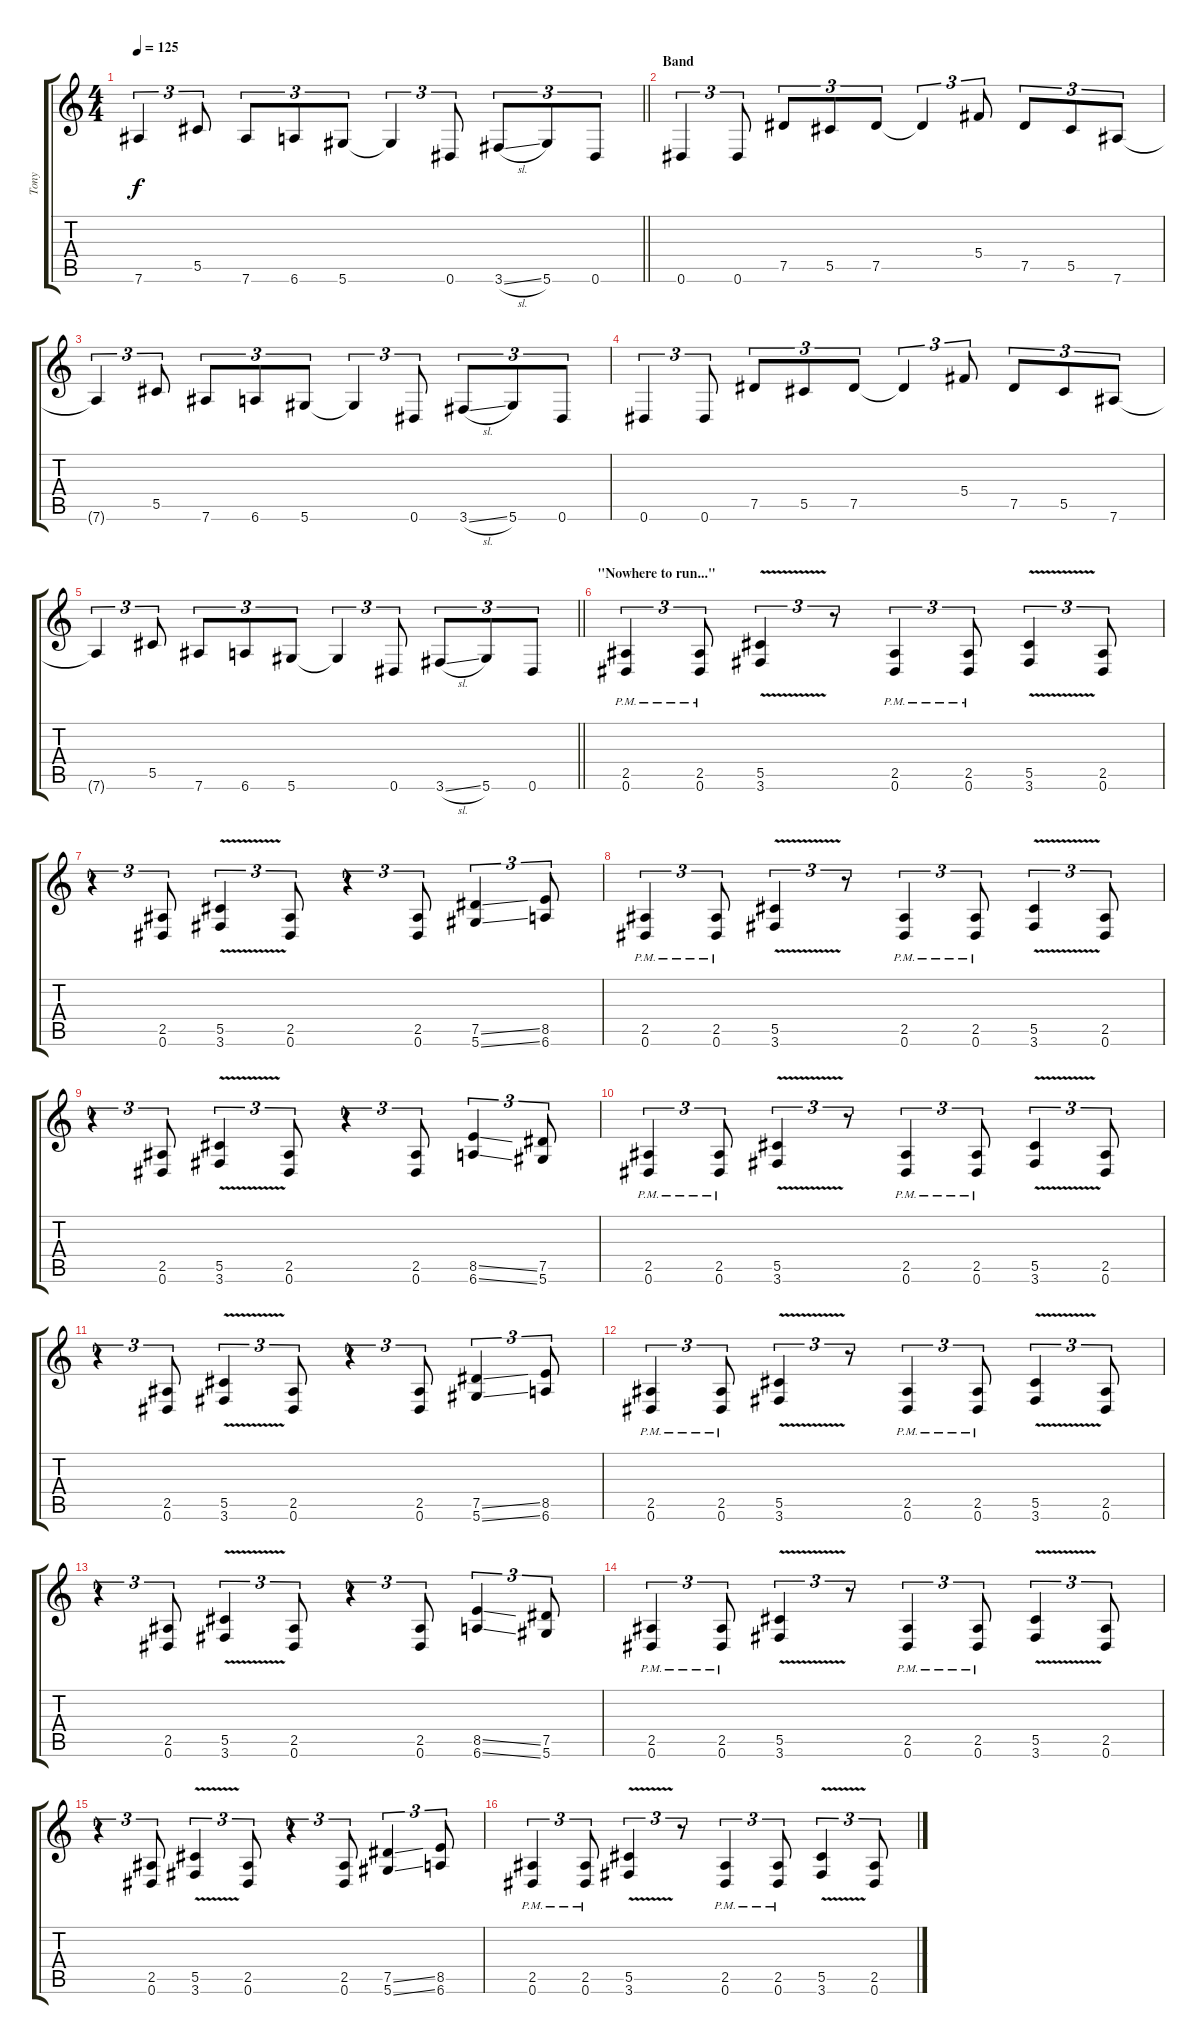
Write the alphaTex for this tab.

\track ("Tony" "Tony") {instrument overdrivenguitar}
\staff {score tabs}
\tuning (Eb4 Bb3 Gb3 Db3 Ab2 Eb2) {hide}
\ts (4 4)
\tempo 125
\clef g2
\barLineRight lightlight
\ks c
7.6{t}.4{tu (3 2) dy f} 5.5.8{tu (3 2)} 7.6.8{tu (3 2)} 6.6.8{tu (3 2)} 5.6.8{tu (3 2)} 5.6{t}.4{tu (3 2)} 0.6.8{tu (3 2)} 3.6{sl}.8{tu (3 2)} 5.6.8{tu (3 2)} 0.6.8{tu (3 2)} |
\section ("" "Band")
0.6.4{tu (3 2)} 0.6.8{tu (3 2)} 7.5.8{tu (3 2)} 5.5.8{tu (3 2)} 7.5.8{tu (3 2)} 7.5{t}.4{tu (3 2)} 5.4.8{tu (3 2)} 7.5.8{tu (3 2)} 5.5.8{tu (3 2)} 7.6.8{tu (3 2)} |
7.6{t}.4{tu (3 2)} 5.5.8{tu (3 2)} 7.6.8{tu (3 2)} 6.6.8{tu (3 2)} 5.6.8{tu (3 2)} 5.6{t}.4{tu (3 2)} 0.6.8{tu (3 2)} 3.6{sl}.8{tu (3 2)} 5.6.8{tu (3 2)} 0.6.8{tu (3 2)} |
0.6.4{tu (3 2)} 0.6.8{tu (3 2)} 7.5.8{tu (3 2)} 5.5.8{tu (3 2)} 7.5.8{tu (3 2)} 7.5{t}.4{tu (3 2)} 5.4.8{tu (3 2)} 7.5.8{tu (3 2)} 5.5.8{tu (3 2)} 7.6.8{tu (3 2)} |
\barLineRight lightlight
7.6{t}.4{tu (3 2)} 5.5.8{tu (3 2)} 7.6.8{tu (3 2)} 6.6.8{tu (3 2)} 5.6.8{tu (3 2)} 5.6{t}.4{tu (3 2)} 0.6.8{tu (3 2)} 3.6{sl}.8{tu (3 2)} 5.6.8{tu (3 2)} 0.6.8{tu (3 2)} |
\section ("" "\"Nowhere to run...\"")
(2.5{pm} 0.6{pm}).4{tu (3 2)} (2.5{pm} 0.6{pm}).8{tu (3 2)} (5.5{v} 3.6{v}).4{tu (3 2)} r.8{tu (3 2)} (2.5{pm} 0.6{pm}).4{tu (3 2)} (2.5{pm} 0.6{pm}).8{tu (3 2)} (5.5{v} 3.6{v}).4{tu (3 2)} (2.5 0.6).8{tu (3 2)} |
r.4{tu (3 2)} (2.5 0.6).8{tu (3 2)} (5.5{v} 3.6{v}).4{tu (3 2)} (2.5 0.6).8{tu (3 2)} r.4{tu (3 2)} (2.5 0.6).8{tu (3 2)} (7.5{ss} 5.6{ss}).4{tu (3 2)} (8.5 6.6).8{tu (3 2)} |
(2.5{pm} 0.6{pm}).4{tu (3 2)} (2.5{pm} 0.6{pm}).8{tu (3 2)} (5.5{v} 3.6{v}).4{tu (3 2)} r.8{tu (3 2)} (2.5{pm} 0.6{pm}).4{tu (3 2)} (2.5{pm} 0.6{pm}).8{tu (3 2)} (5.5{v} 3.6{v}).4{tu (3 2)} (2.5 0.6).8{tu (3 2)} |
r.4{tu (3 2)} (2.5 0.6).8{tu (3 2)} (5.5{v} 3.6{v}).4{tu (3 2)} (2.5 0.6).8{tu (3 2)} r.4{tu (3 2)} (2.5 0.6).8{tu (3 2)} (8.5{ss} 6.6{ss}).4{tu (3 2)} (7.5 5.6).8{tu (3 2)} |
(2.5{pm} 0.6{pm}).4{tu (3 2)} (2.5{pm} 0.6{pm}).8{tu (3 2)} (5.5{v} 3.6{v}).4{tu (3 2)} r.8{tu (3 2)} (2.5{pm} 0.6{pm}).4{tu (3 2)} (2.5{pm} 0.6{pm}).8{tu (3 2)} (5.5{v} 3.6{v}).4{tu (3 2)} (2.5 0.6).8{tu (3 2)} |
r.4{tu (3 2)} (2.5 0.6).8{tu (3 2)} (5.5{v} 3.6{v}).4{tu (3 2)} (2.5 0.6).8{tu (3 2)} r.4{tu (3 2)} (2.5 0.6).8{tu (3 2)} (7.5{ss} 5.6{ss}).4{tu (3 2)} (8.5 6.6).8{tu (3 2)} |
(2.5{pm} 0.6{pm}).4{tu (3 2)} (2.5{pm} 0.6{pm}).8{tu (3 2)} (5.5{v} 3.6{v}).4{tu (3 2)} r.8{tu (3 2)} (2.5{pm} 0.6{pm}).4{tu (3 2)} (2.5{pm} 0.6{pm}).8{tu (3 2)} (5.5{v} 3.6{v}).4{tu (3 2)} (2.5 0.6).8{tu (3 2)} |
r.4{tu (3 2)} (2.5 0.6).8{tu (3 2)} (5.5{v} 3.6{v}).4{tu (3 2)} (2.5 0.6).8{tu (3 2)} r.4{tu (3 2)} (2.5 0.6).8{tu (3 2)} (8.5{ss} 6.6{ss}).4{tu (3 2)} (7.5 5.6).8{tu (3 2)} |
(2.5{pm} 0.6{pm}).4{tu (3 2)} (2.5{pm} 0.6{pm}).8{tu (3 2)} (5.5{v} 3.6{v}).4{tu (3 2)} r.8{tu (3 2)} (2.5{pm} 0.6{pm}).4{tu (3 2)} (2.5{pm} 0.6{pm}).8{tu (3 2)} (5.5{v} 3.6{v}).4{tu (3 2)} (2.5 0.6).8{tu (3 2)} |
r.4{tu (3 2)} (2.5 0.6).8{tu (3 2)} (5.5{v} 3.6{v}).4{tu (3 2)} (2.5 0.6).8{tu (3 2)} r.4{tu (3 2)} (2.5 0.6).8{tu (3 2)} (7.5{ss} 5.6{ss}).4{tu (3 2)} (8.5 6.6).8{tu (3 2)} |
(2.5{pm} 0.6{pm}).4{tu (3 2)} (2.5{pm} 0.6{pm}).8{tu (3 2)} (5.5{v} 3.6{v}).4{tu (3 2)} r.8{tu (3 2)} (2.5{pm} 0.6{pm}).4{tu (3 2)} (2.5{pm} 0.6{pm}).8{tu (3 2)} (5.5{v} 3.6{v}).4{tu (3 2)} (2.5 0.6).8{tu (3 2)}
